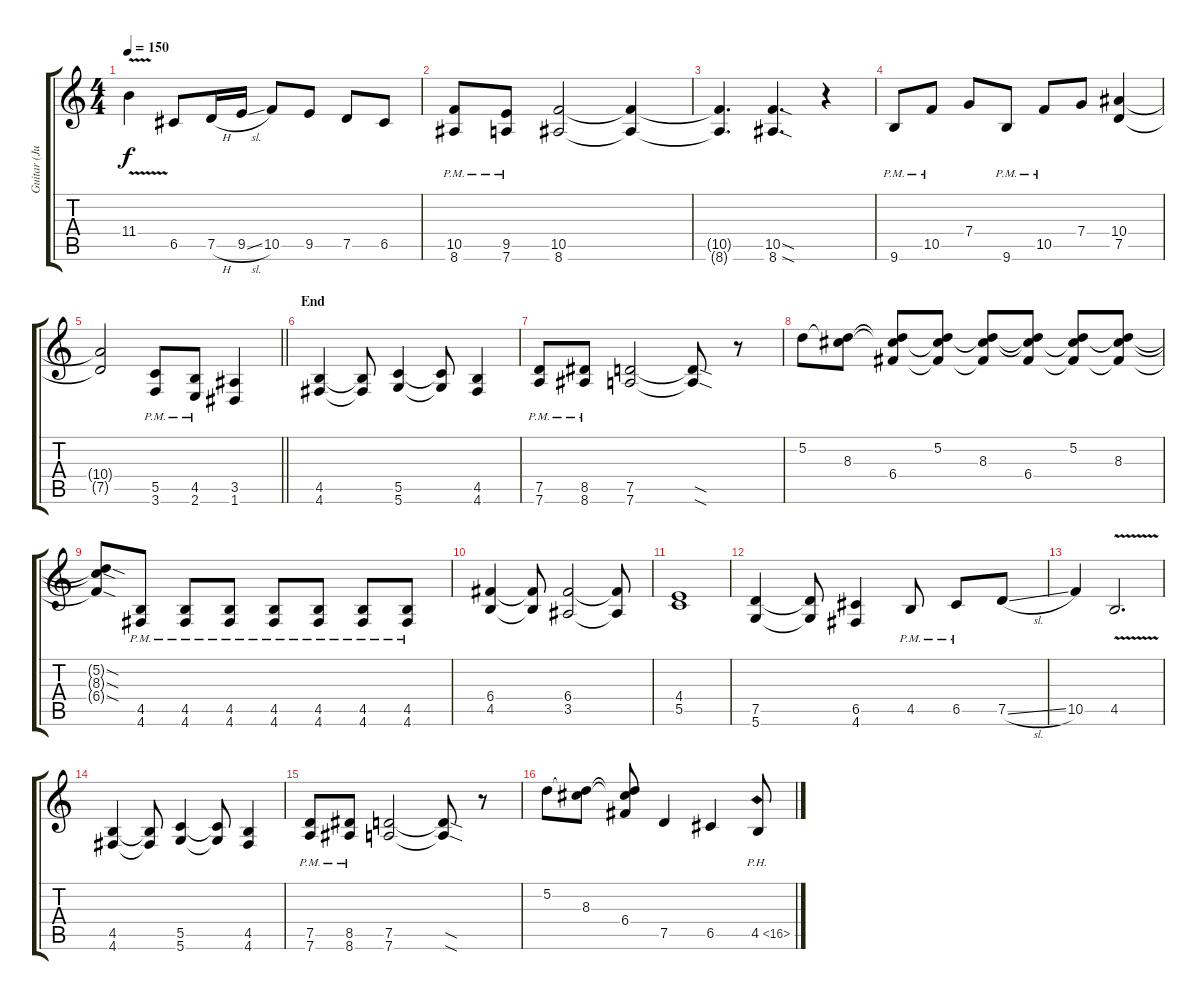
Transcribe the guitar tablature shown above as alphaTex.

\track ("Guitar (Juha)" "Guitar (Ju") {instrument distortionguitar}
\staff {score tabs}
\tuning (D4 A3 F3 C3 G2 D2) {hide}
\ts (4 4)
\tempo 150
\clef g2
\ks c
11.4{v t}.4{dy f} 6.5.8 7.5{h}.16 9.5{sl}.16 10.5.8 9.5.8 7.5.8 6.5.8 |
(10.5{pm} 8.6{pm}).8 (9.5{pm} 7.6{pm}).8 (10.5 8.6).2 (10.5{t} 8.6{t}).4 |
(10.5{t} 8.6{t}).4{d} (10.5{sod} 8.6{sod}).4{d} r.4 |
9.6{pm}.8 10.5{pm}.8 7.4.8 9.6{pm}.8 10.5{pm}.8 7.4.8 (10.4 7.5).4 |
\barLineRight lightlight
(10.4{t} 7.5{t}).2 (5.5{pm} 3.6{pm}).8 (4.5{pm} 2.6{pm}).8 (3.5 1.6).4 |
\section ("" "End")
(4.5 4.6).4 (4.5{t} 4.6{t}).8 (5.5 5.6).4 (5.5{t} 5.6{t}).8 (4.5 4.6).4 |
(7.5{pm} 7.6{pm}).8 (8.5{pm} 8.6{pm}).8 (7.5 7.6).2 (7.5{sod t} 7.6{sod t}).8 r.8 |
5.2.8 (5.2{t} 8.3).8 (5.2{t} 8.3{t} 6.4).8 (5.2 8.3{t} 6.4{t}).8 (5.2{t} 8.3 6.4{t}).8 (5.2{t} 8.3{t} 6.4).8 (5.2 8.3{t} 6.4{t}).8 (5.2{t} 8.3 6.4{t}).8 |
(5.2{sod t} 8.3{sod t} 6.4{sod t}).8 (4.5{pm} 4.6{pm}).8 (4.5{pm} 4.6{pm}).8 (4.5{pm} 4.6{pm}).8 (4.5{pm} 4.6{pm}).8 (4.5{pm} 4.6{pm}).8 (4.5{pm} 4.6{pm}).8 (4.5{pm} 4.6{pm}).8 |
(6.4 4.5).4 (6.4{t} 4.5{t}).8 (6.4 3.5).2 (6.4{t} 3.5{t}).8 |
(4.4 5.5).1 |
(7.5 5.6).4 (7.5{t} 5.6{t}).8 (6.5 4.6).4 4.5{pm}.8 6.5{pm}.8 7.5{sl}.8 |
10.5.4 4.5{v}.2{d} |
(4.5 4.6).4 (4.5{t} 4.6{t}).8 (5.5 5.6).4 (5.5{t} 5.6{t}).8 (4.5 4.6).4 |
(7.5{pm} 7.6{pm}).8 (8.5{pm} 8.6{pm}).8 (7.5 7.6).2 (7.5{sod t} 7.6{sod t}).8 r.8 |
5.2.8 (5.2{t} 8.3).8 (5.2{t} 8.3{t} 6.4).8 7.5.4 6.5.4 4.5{ph 12}.8
